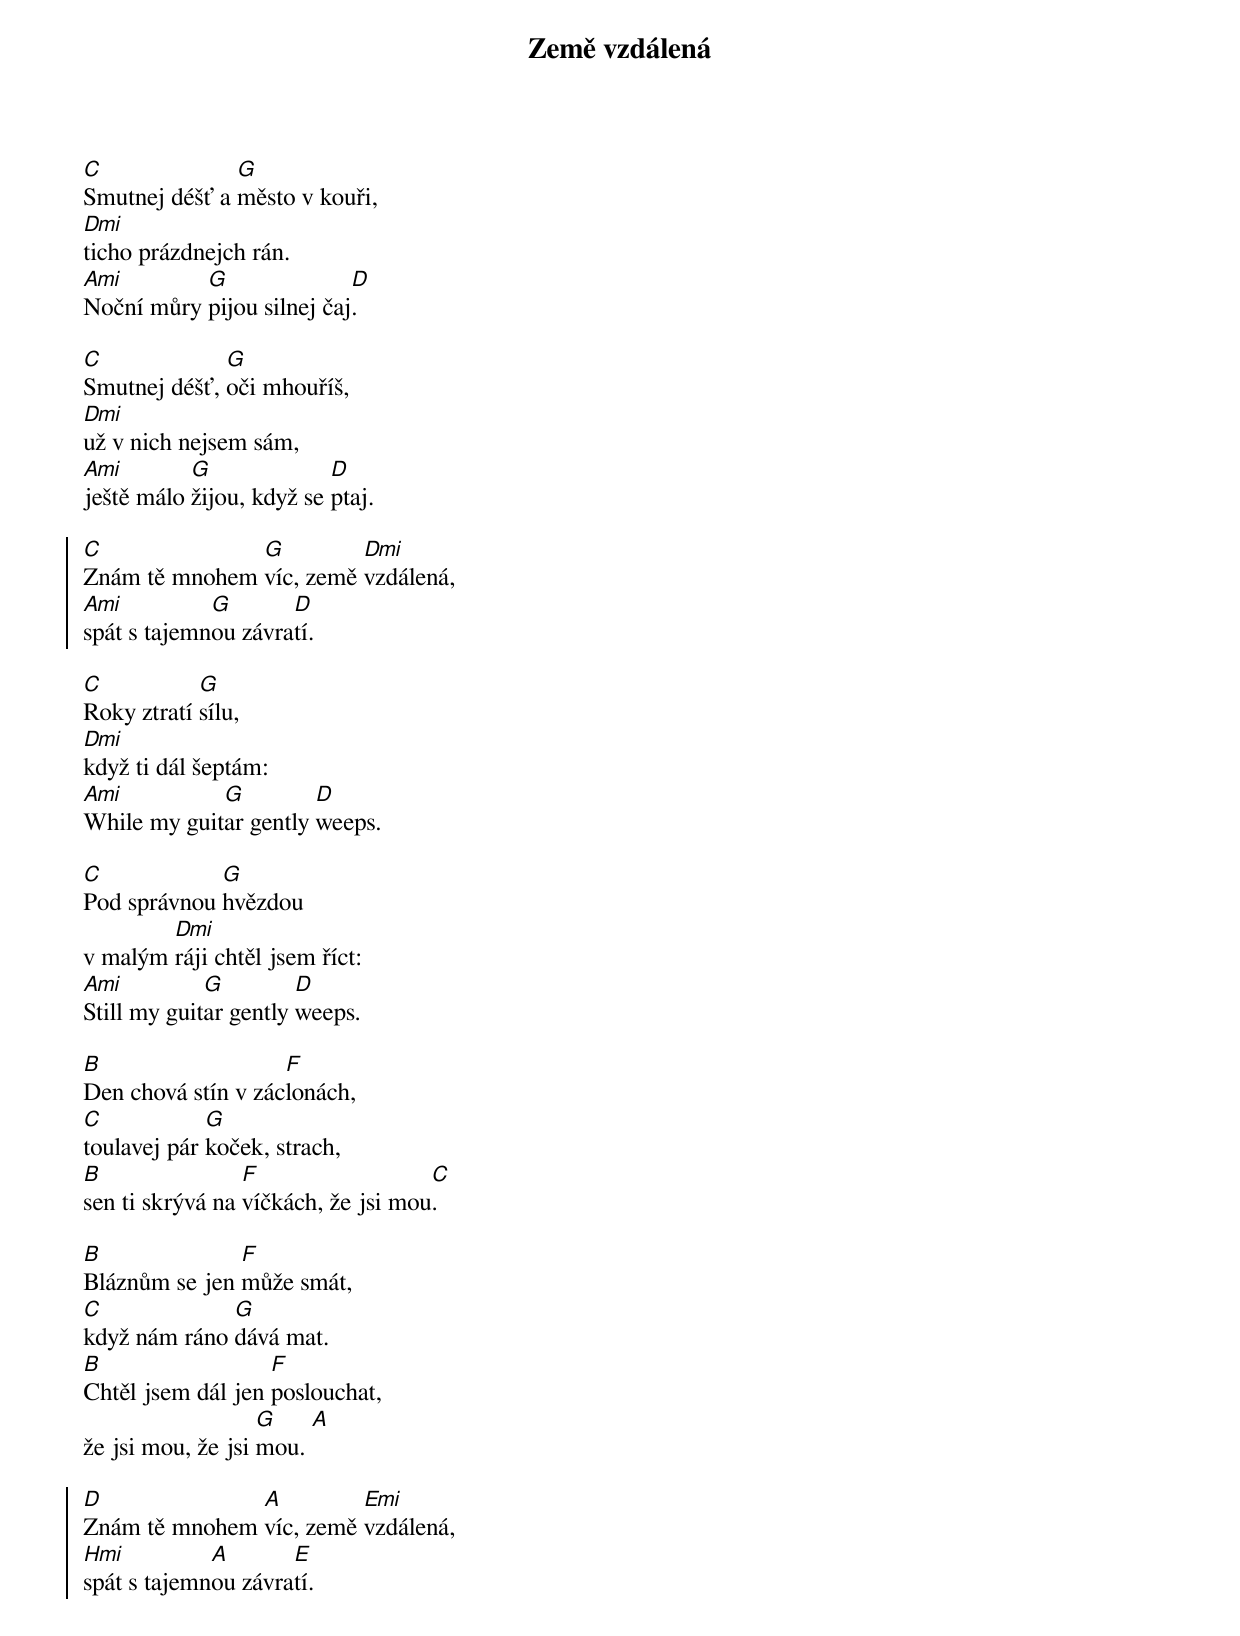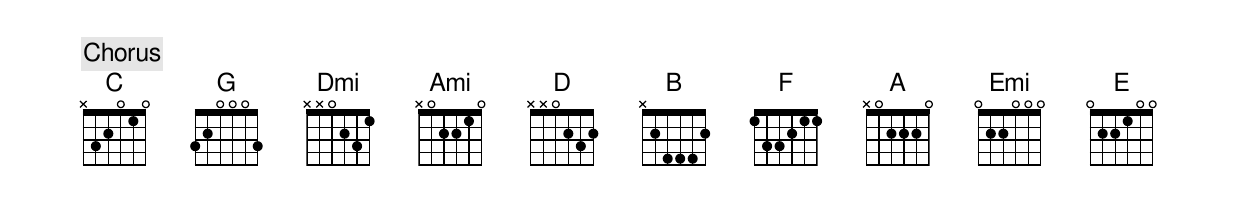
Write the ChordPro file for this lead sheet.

{title: Země vzdálená}
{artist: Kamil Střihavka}
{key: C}
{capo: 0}
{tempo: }
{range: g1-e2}
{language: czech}
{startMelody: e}
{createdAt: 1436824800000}
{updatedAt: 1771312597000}
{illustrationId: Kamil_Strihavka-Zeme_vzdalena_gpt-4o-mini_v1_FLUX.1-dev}
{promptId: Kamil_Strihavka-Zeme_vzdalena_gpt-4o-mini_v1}

{start_of_verse}
[C]Smutnej déšť a [G]město v kouři,
[Dmi]ticho prázdnejch rán.
[Ami]Noční můry [G]pijou silnej čaj[D].
{end_of_verse}

{start_of_verse}
[C]Smutnej déšť, [G]oči mhouříš,
[Dmi]už v nich nejsem sám,
[Ami]ještě málo [G]žijou, když se [D]ptaj.
{end_of_verse}

{start_of_chorus}
[C]Znám tě mnohem [G]víc, země [Dmi]vzdálená,
[Ami]spát s tajemn[G]ou závra[D]tí.
{end_of_chorus}

{start_of_verse}
[C]Roky ztratí [G]sílu,
[Dmi]když ti dál šeptám:
[Ami]While my guit[G]ar gently [D]weeps.
{end_of_verse}

{start_of_verse}
[C]Pod správnou [G]hvězdou
v malým [Dmi]ráji chtěl jsem říct:
[Ami]Still my guit[G]ar gently [D]weeps.
{end_of_verse}

{start_of_bridge}
[B]Den chová stín v zác[F]lonách,
[C]toulavej pár [G]koček, strach,
[B]sen ti skrývá na [F]víčkách, že jsi mou[C].
{end_of_bridge}

{start_of_bridge}
[B]Bláznům se jen [F]může smát,
[C]když nám ráno [G]dává mat.
[B]Chtěl jsem dál jen [F]poslouchat,
že jsi mou, že jsi [G]mou. [A]
{end_of_bridge}

{start_of_chorus}
[D]Znám tě mnohem [A]víc, země [Emi]vzdálená,
[Hmi]spát s tajemn[A]ou závra[E]tí.
{end_of_chorus}


{chorus}
